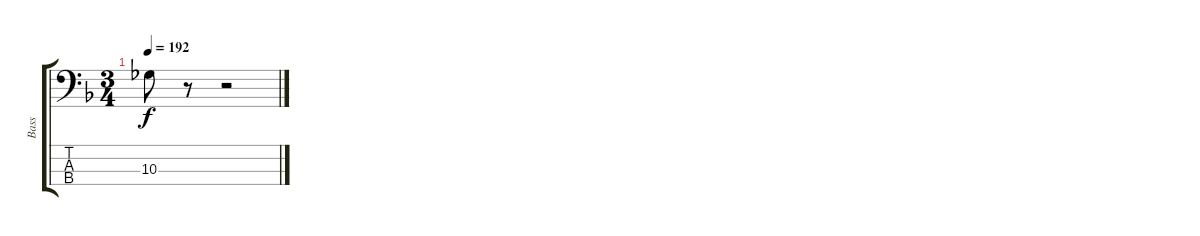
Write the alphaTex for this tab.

\track ("Bass" "Bass") {instrument electricbasspick}
\staff {score tabs}
\tuning (Gb2 Db2 Ab1 Eb1) {hide}
\ts (3 4)
\tempo 192
\clef f4
\ks f
10.3.8{dy f} r.8 r.2
